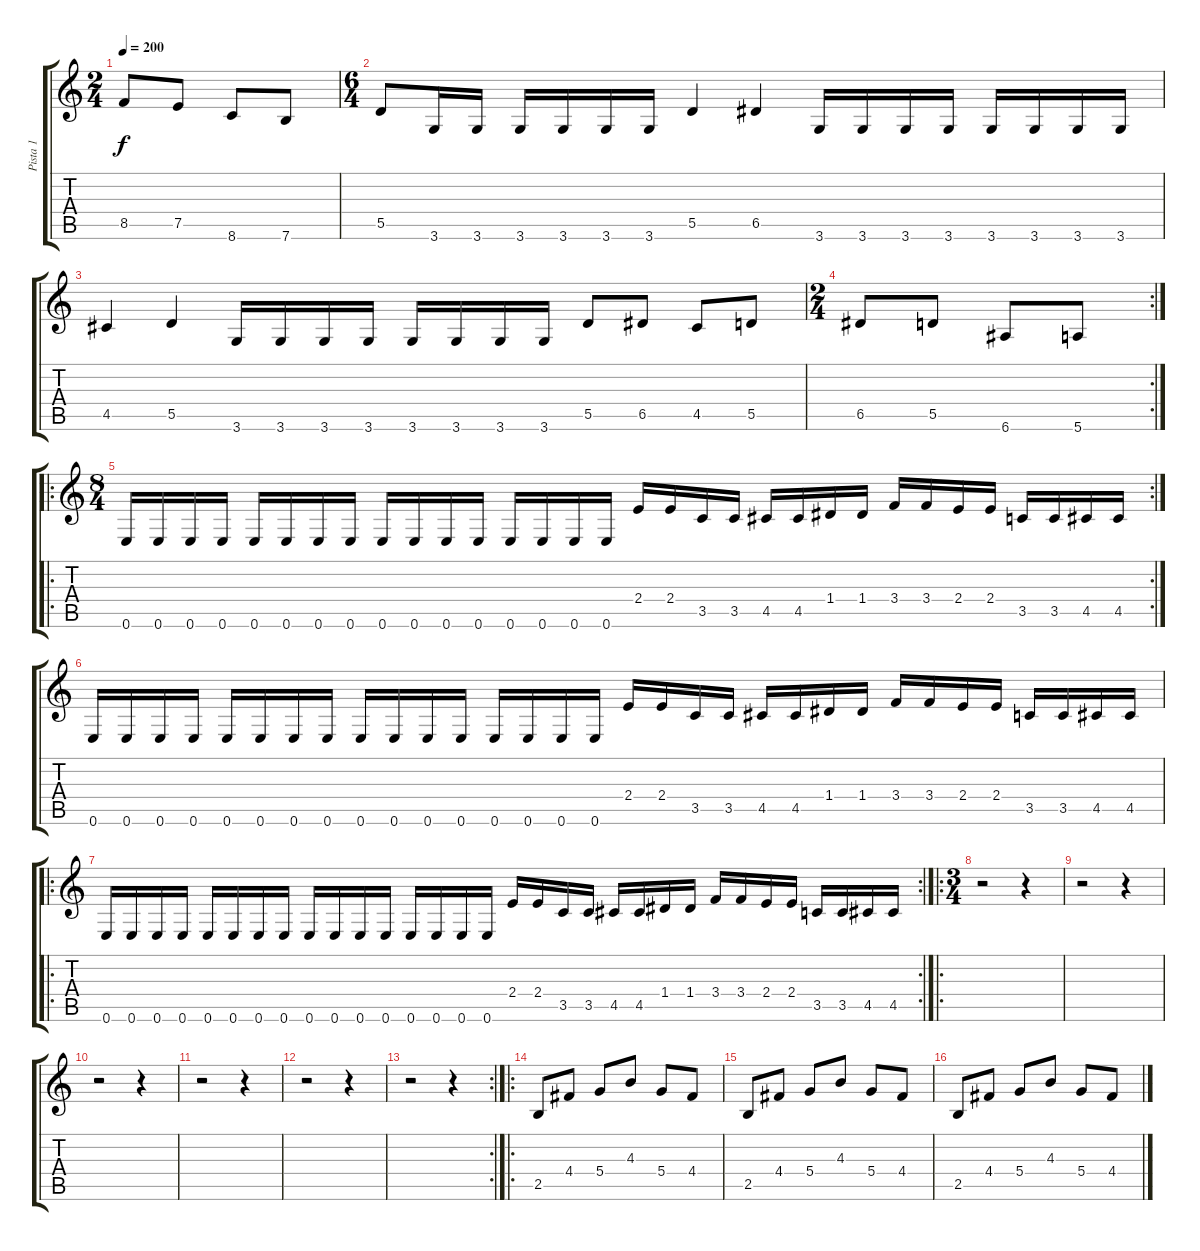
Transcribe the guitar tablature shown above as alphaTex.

\track ("Pista 1" "Pista 1") {instrument distortionguitar}
\staff {score tabs}
\tuning (E4 B3 G3 D3 A2 E2) {hide}
\ts (2 4)
\tempo 200
\clef g2
\ks c
8.5.8{dy f} 7.5.8 8.6.8 7.6.8 |
\ts (6 4)
5.5.8 3.6.16 3.6.16 3.6.16 3.6.16 3.6.16 3.6.16 5.5.4 6.5.4 3.6.16 3.6.16 3.6.16 3.6.16 3.6.16 3.6.16 3.6.16 3.6.16 |
4.5.4 5.5.4 3.6.16 3.6.16 3.6.16 3.6.16 3.6.16 3.6.16 3.6.16 3.6.16 5.5.8 6.5.8 4.5.8 5.5.8 |
\rc 2
\ts (2 4)
6.5.8 5.5.8 6.6.8 5.6.8 |
\ro
\rc 2
\ts (8 4)
0.6.16 0.6.16 0.6.16 0.6.16 0.6.16 0.6.16 0.6.16 0.6.16 0.6.16 0.6.16 0.6.16 0.6.16 0.6.16 0.6.16 0.6.16 0.6.16 2.4.16 2.4.16 3.5.16 3.5.16 4.5.16 4.5.16 1.4.16 1.4.16 3.4.16 3.4.16 2.4.16 2.4.16 3.5.16 3.5.16 4.5.16 4.5.16 |
0.6.16 0.6.16 0.6.16 0.6.16 0.6.16 0.6.16 0.6.16 0.6.16 0.6.16 0.6.16 0.6.16 0.6.16 0.6.16 0.6.16 0.6.16 0.6.16 2.4.16 2.4.16 3.5.16 3.5.16 4.5.16 4.5.16 1.4.16 1.4.16 3.4.16 3.4.16 2.4.16 2.4.16 3.5.16 3.5.16 4.5.16 4.5.16 |
\ro
\rc 2
0.6.16 0.6.16 0.6.16 0.6.16 0.6.16 0.6.16 0.6.16 0.6.16 0.6.16 0.6.16 0.6.16 0.6.16 0.6.16 0.6.16 0.6.16 0.6.16 2.4.16 2.4.16 3.5.16 3.5.16 4.5.16 4.5.16 1.4.16 1.4.16 3.4.16 3.4.16 2.4.16 2.4.16 3.5.16 3.5.16 4.5.16 4.5.16 |
\ro
\ts (3 4)
r.2 r.4 |
r.2 r.4 |
r.2 r.4 |
r.2 r.4 |
r.2 r.4 |
\rc 2
r.2 r.4 |
\ro
2.5.8 4.4.8 5.4.8 4.3.8 5.4.8 4.4.8 |
2.5.8 4.4.8 5.4.8 4.3.8 5.4.8 4.4.8 |
2.5.8 4.4.8 5.4.8 4.3.8 5.4.8 4.4.8
